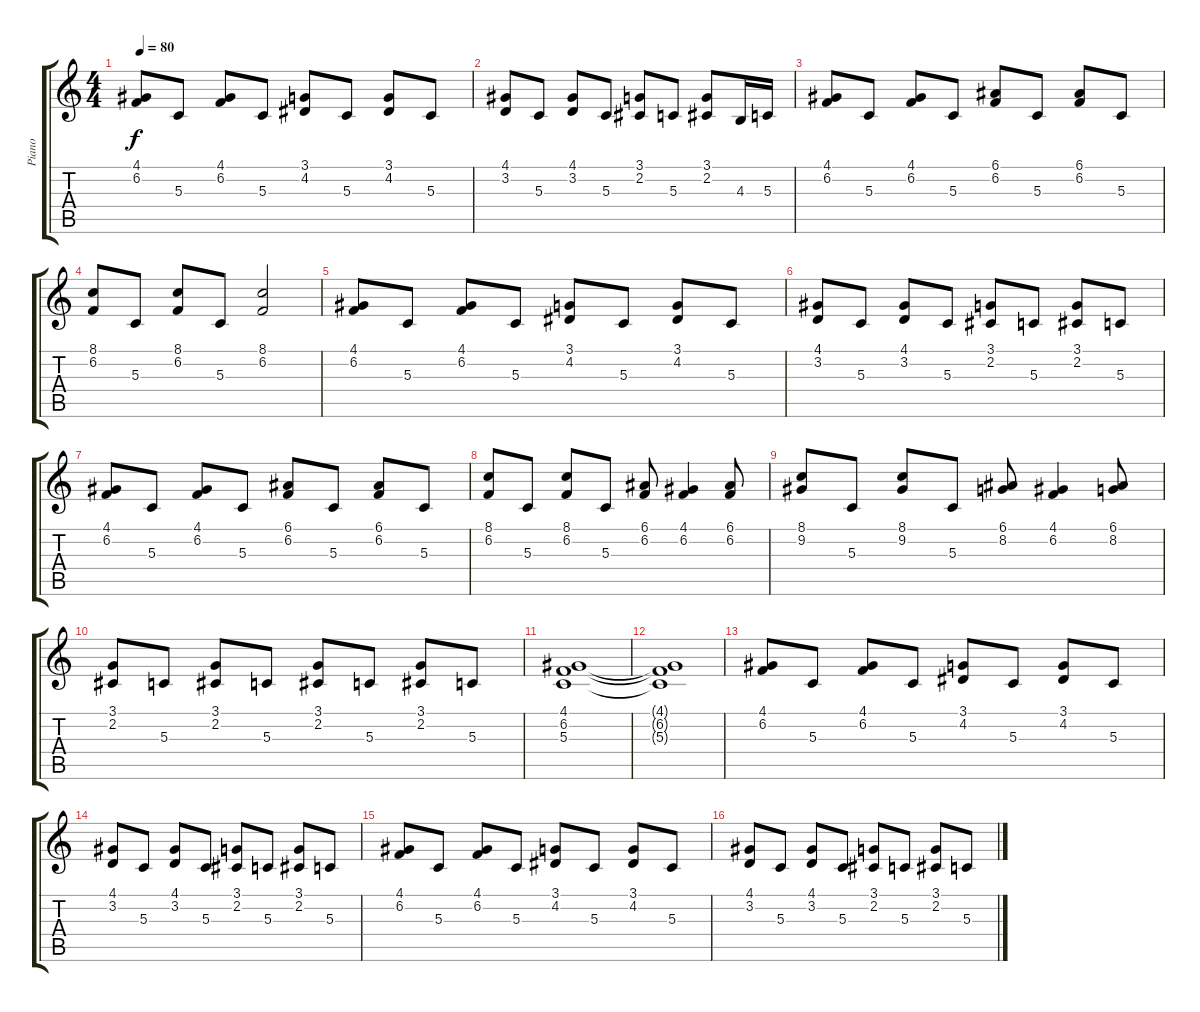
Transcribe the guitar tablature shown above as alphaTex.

\track ("Piano" "Piano") {instrument acousticgrandpiano}
\staff {score tabs}
\tuning (E4 B3 G3 D3 A2 E2) {hide}
\ts (4 4)
\tempo 80
\clef g2
\ks c
(4.1 6.2).8{dy f instrument acousticgrandpiano} 5.3.8 (4.1 6.2).8 5.3.8 (3.1 4.2).8 5.3.8 (3.1 4.2).8 5.3.8 |
(4.1 3.2).8 5.3.8 (4.1 3.2).8 5.3.8 (3.1 2.2).8 5.3.8 (3.1 2.2).8 4.3.16 5.3.16 |
(4.1 6.2).8 5.3.8 (4.1 6.2).8 5.3.8 (6.1 6.2).8 5.3.8 (6.1 6.2).8 5.3.8 |
(8.1 6.2).8 5.3.8 (8.1 6.2).8 5.3.8 (8.1 6.2).2 |
(4.1 6.2).8 5.3.8 (4.1 6.2).8 5.3.8 (3.1 4.2).8 5.3.8 (3.1 4.2).8 5.3.8 |
(4.1 3.2).8 5.3.8 (4.1 3.2).8 5.3.8 (3.1 2.2).8 5.3.8 (3.1 2.2).8 5.3.8 |
(4.1 6.2).8 5.3.8 (4.1 6.2).8 5.3.8 (6.1 6.2).8 5.3.8 (6.1 6.2).8 5.3.8 |
(8.1 6.2).8 5.3.8 (8.1 6.2).8 5.3.8 (6.1 6.2).8 (4.1 6.2).4 (6.1 6.2).8 |
(8.1 9.2).8 5.3.8 (8.1 9.2).8 5.3.8 (6.1 8.2).8 (4.1 6.2).4 (6.1 8.2).8 |
(3.1 2.2).8 5.3.8 (3.1 2.2).8 5.3.8 (3.1 2.2).8 5.3.8 (3.1 2.2).8 5.3.8 |
(4.1 6.2 5.3).1 |
(4.1{t} 6.2{t} 5.3{t}).1 |
(4.1 6.2).8 5.3.8 (4.1 6.2).8 5.3.8 (3.1 4.2).8 5.3.8 (3.1 4.2).8 5.3.8 |
(4.1 3.2).8 5.3.8 (4.1 3.2).8 5.3.8 (3.1 2.2).8 5.3.8 (3.1 2.2).8 5.3.8 |
(4.1 6.2).8 5.3.8 (4.1 6.2).8 5.3.8 (3.1 4.2).8 5.3.8 (3.1 4.2).8 5.3.8 |
(4.1 3.2).8 5.3.8 (4.1 3.2).8 5.3.8 (3.1 2.2).8 5.3.8 (3.1 2.2).8 5.3.8
